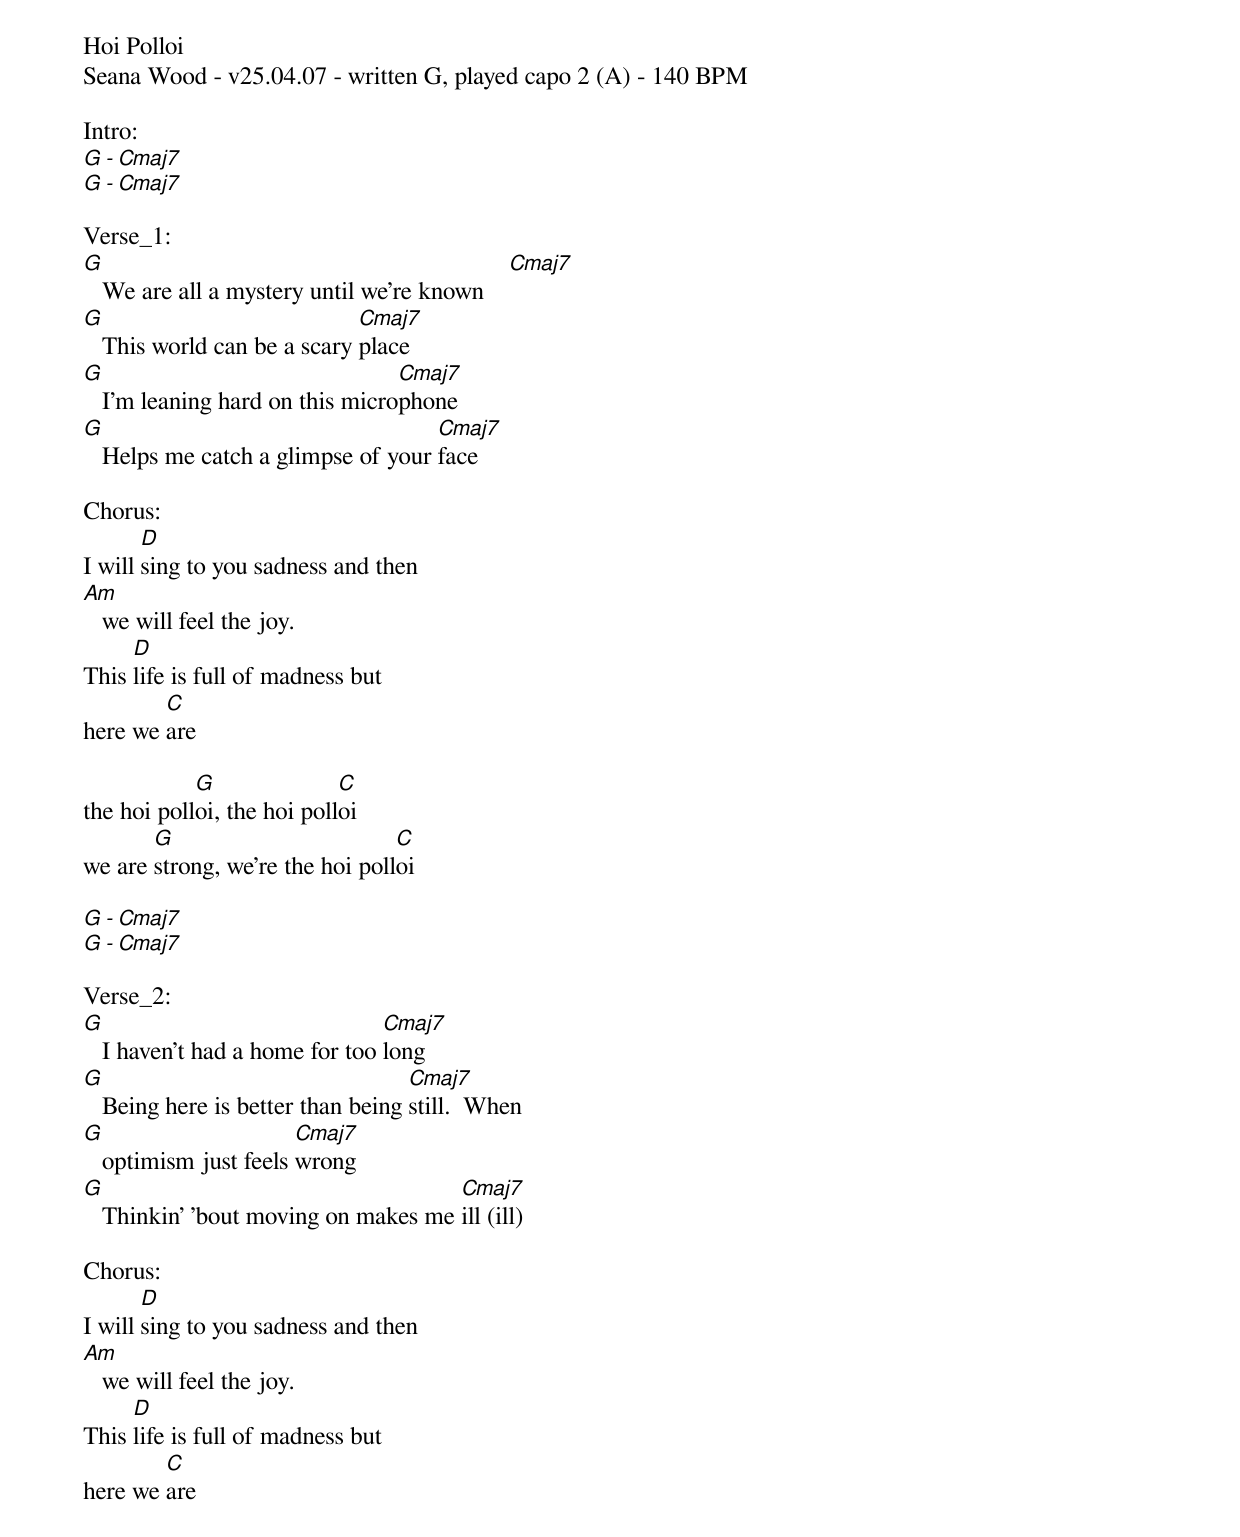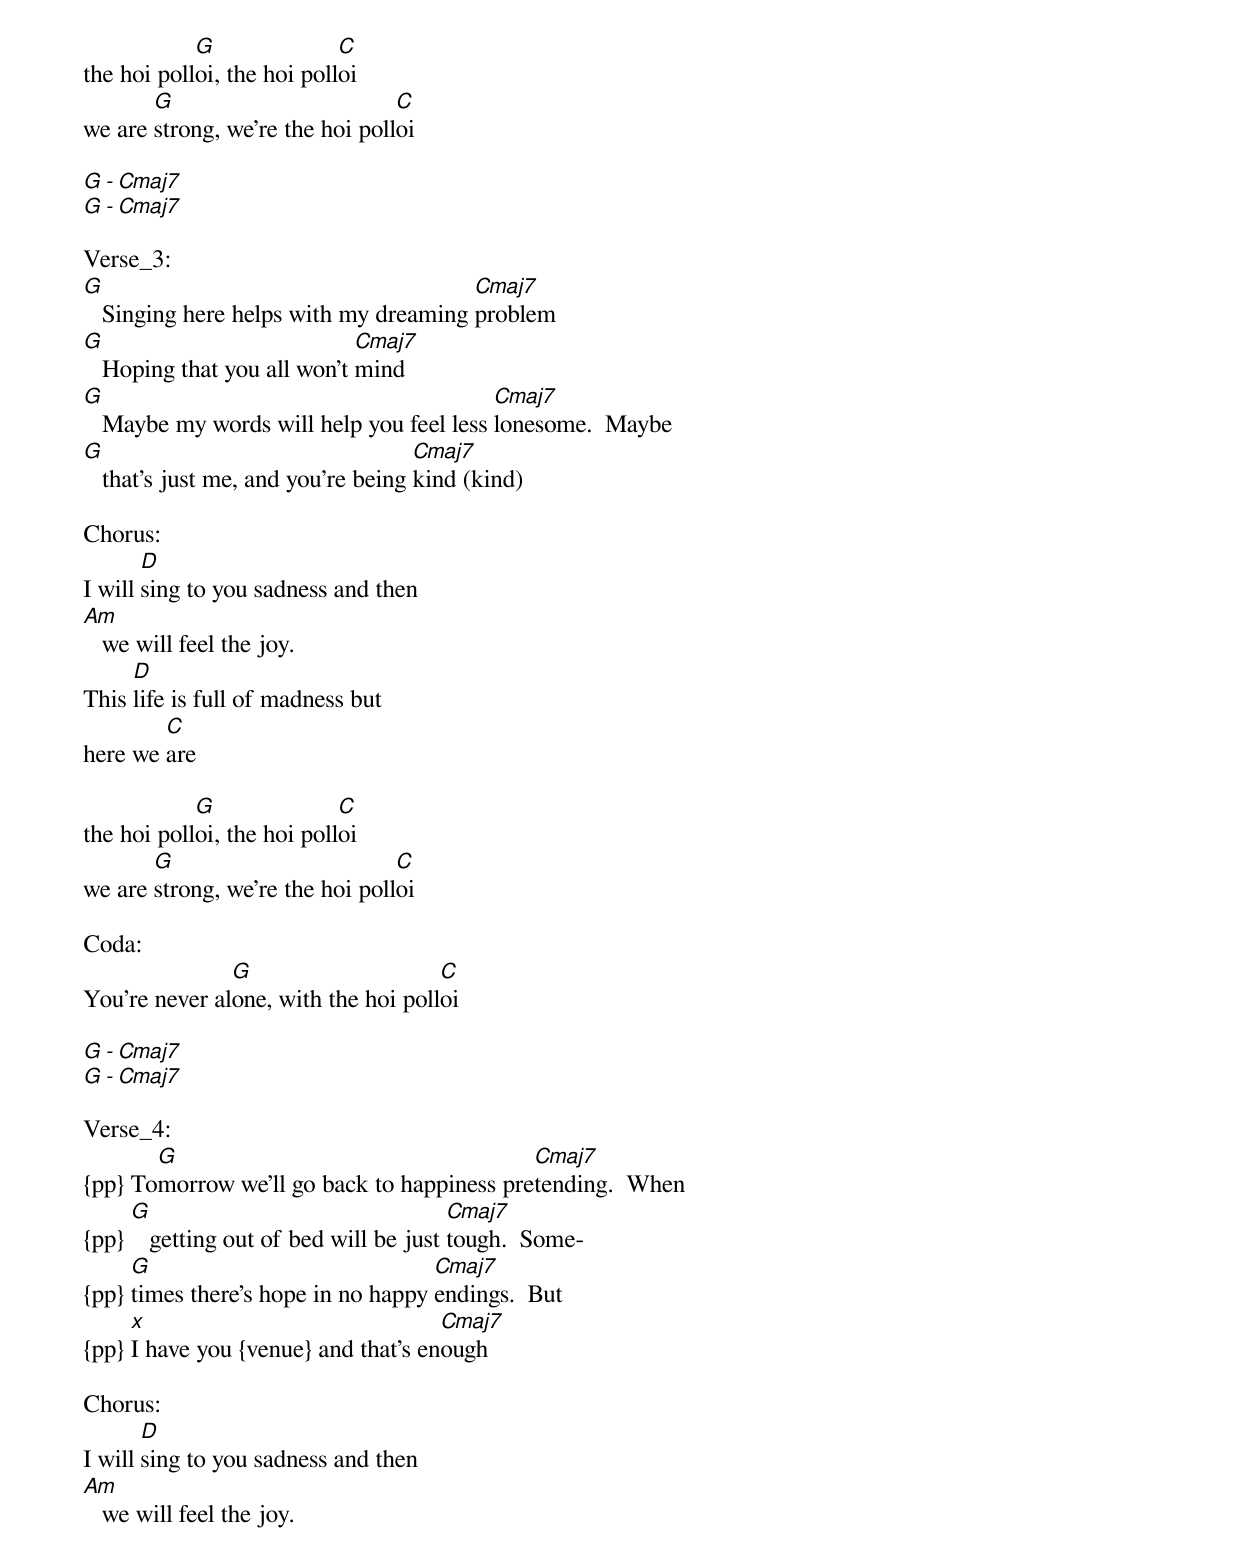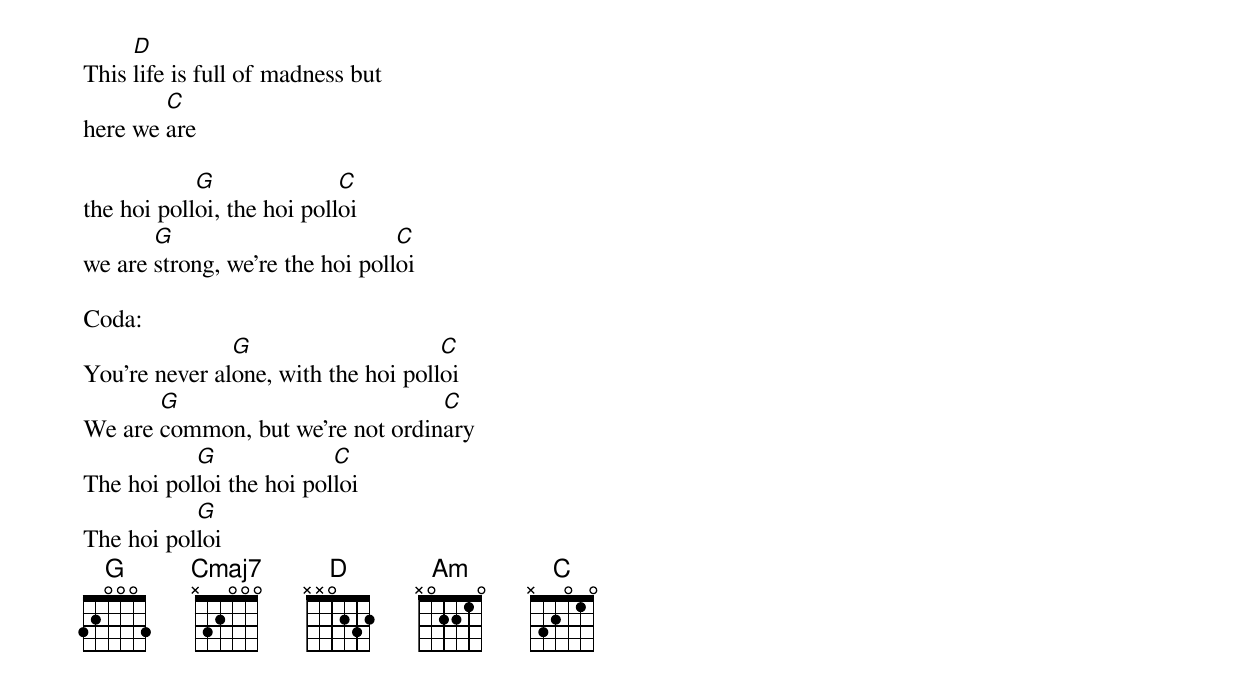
Hoi Polloi
Seana Wood - v25.04.07 - written G, played capo 2 (A) - 140 BPM

Intro:
[G - Cmaj7]
[G - Cmaj7]

Verse_1:
[G]   We are all a mystery until we’re known    [Cmaj7]
[G]   This world can be a scary [Cmaj7]place
[G]   I'm leaning hard on this micro[Cmaj7]phone
[G]   Helps me catch a glimpse of your [Cmaj7]face

Chorus:
I will [D]sing to you sadness and then
[Am]   we will feel the joy.
This [D]life is full of madness but
here we [C]are

the hoi poll[G]oi, the hoi poll[C]oi
we are [G]strong, we’re the hoi poll[C]oi

[G - Cmaj7]
[G - Cmaj7]

Verse_2:
[G]   I haven't had a home for too [Cmaj7]long
[G]   Being here is better than being [Cmaj7]still.  When
[G]   optimism just feels [Cmaj7]wrong
[G]   Thinkin' 'bout moving on makes me [Cmaj7]ill (ill)

Chorus:
I will [D]sing to you sadness and then
[Am]   we will feel the joy.
This [D]life is full of madness but
here we [C]are

the hoi poll[G]oi, the hoi poll[C]oi
we are [G]strong, we’re the hoi poll[C]oi

[G - Cmaj7]
[G - Cmaj7]

Verse_3:
[G]   Singing here helps with my dreaming [Cmaj7]problem
[G]   Hoping that you all won't [Cmaj7]mind
[G]   Maybe my words will help you feel less [Cmaj7]lonesome.  Maybe
[G]   that's just me, and you're being [Cmaj7]kind (kind)

Chorus:
I will [D]sing to you sadness and then
[Am]   we will feel the joy.
This [D]life is full of madness but
here we [C]are

the hoi poll[G]oi, the hoi poll[C]oi
we are [G]strong, we’re the hoi poll[C]oi

Coda:
You’re never al[G]one, with the hoi poll[C]oi

[G - Cmaj7]
[G - Cmaj7]

Verse_4:
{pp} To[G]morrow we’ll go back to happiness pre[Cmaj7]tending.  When
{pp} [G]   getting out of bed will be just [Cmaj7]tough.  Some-
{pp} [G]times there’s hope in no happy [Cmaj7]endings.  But
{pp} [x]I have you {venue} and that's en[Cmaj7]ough

Chorus:
I will [D]sing to you sadness and then
[Am]   we will feel the joy.
This [D]life is full of madness but
here we [C]are

the hoi poll[G]oi, the hoi poll[C]oi
we are [G]strong, we’re the hoi poll[C]oi

Coda:
You’re never al[G]one, with the hoi poll[C]oi
We are [G]common, but we’re not ordin[C]ary
The hoi pol[G]loi the hoi pol[C]loi
The hoi pol[G]loi
